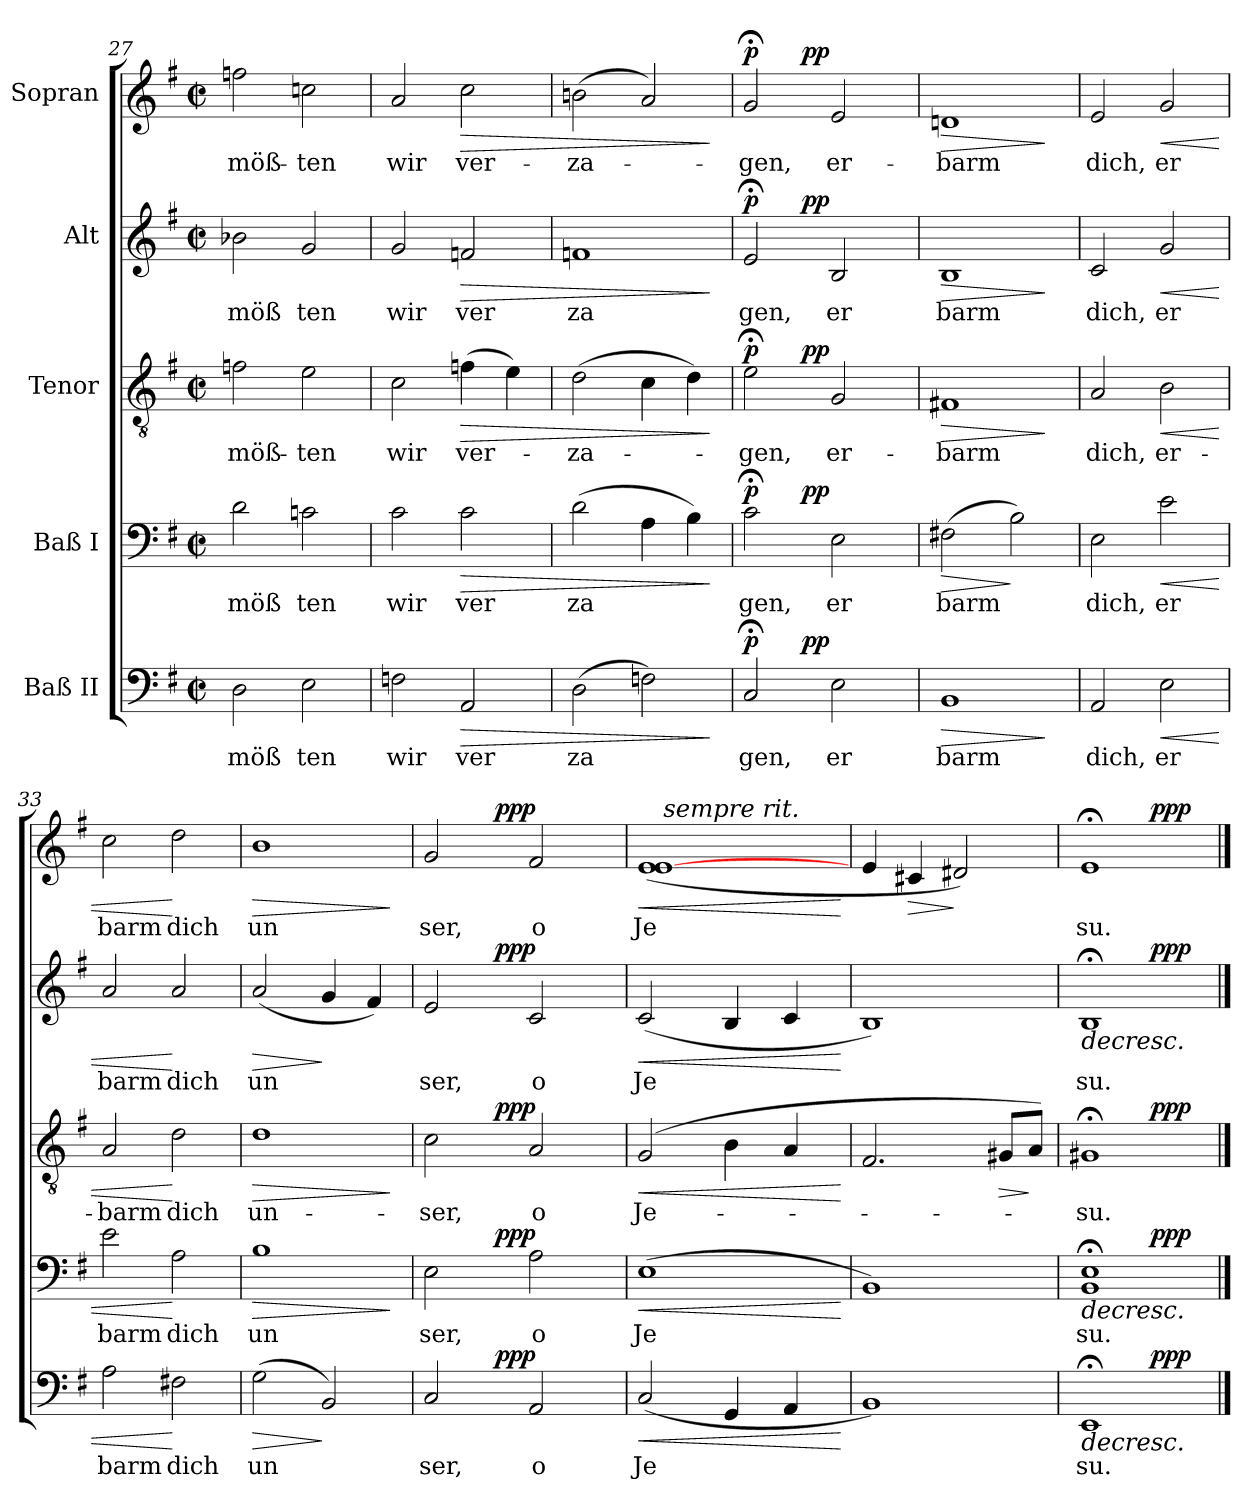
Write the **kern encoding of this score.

**kern	**text	**dynam	**kern	**text	**dynam	**kern	**text	**dynam	**kern	**text	**dynam	**kern	**text	**dynam
*part5	*part5	*part5	*part4	*part4	*part4	*part3	*part3	*part3	*part2	*part2	*part2	*part1	*part1	*part1
*staff5	*staff5	*staff5	*staff4	*staff4	*staff4	*staff3	*staff3	*staff3	*staff2	*staff2	*staff2	*staff1	*staff1	*staff1
*I"Baß II	*	*	*I"Baß I	*	*	*I"Tenor	*	*	*I"Alt	*	*	*I"Sopran	*	*
*clefF4	*	*	*clefF4	*	*	*clefGv2	*	*	*clefG2	*	*	*clefG2	*	*
*k[f#]	*	*	*k[f#]	*	*	*k[f#]	*	*	*k[f#]	*	*	*k[f#]	*	*
*G:	*	*	*G:	*	*	*G:	*	*	*G:	*	*	*G:	*	*
*M2/2	*	*	*M2/2	*	*	*M2/2	*	*	*M2/2	*	*	*M2/2	*	*
*met(c|)	*	*	*met(c|)	*	*	*met(c|)	*	*	*met(c|)	*	*	*met(c|)	*	*
=27	=27	=27	=27	=27	=27	=27	=27	=27	=27	=27	=27	=27	=27	=27
!	!LO:LY:b	!	!	!LO:LY:b	!	!	!LO:LY:b	!	!	!LO:LY:b	!	!	!LO:LY:b	!
2D\	möß	.	2d\	möß	.	2fn\	möß-	.	2b-X\	möß	.	2ffn\	möß-	.
!	!LO:LY:b	!	!	!LO:LY:b	!	!	!LO:LY:b	!	!	!LO:LY:b	!	!	!LO:LY:b	!
2E\	ten	.	2cn\	ten	.	2e\	-ten	.	2g/	ten	.	2ccn\	-ten	.
=28	=28	=28	=28	=28	=28	=28	=28	=28	=28	=28	=28	=28	=28	=28
!	!LO:LY:b	!	!	!LO:LY:b	!	!	!LO:LY:b	!	!	!LO:LY:b	!	!	!LO:LY:b	!
2Fn\	wir	.	2c\	wir	.	2c\	wir	.	2g/	wir	.	2a/	wir	.
!	!LO:LY:b	!LO:HP:b	!	!LO:LY:b	!LO:HP:b	!	!LO:LY:b	!LO:HP:b	!	!LO:LY:b	!LO:HP:b	!	!LO:LY:b	!LO:HP:b
2AA/	ver	>	2c\	ver	>	(>4fn\	ver-	>	2fn/	ver	>	2cc\	ver-	>
.	.	.	.	.	.	4e\)	.	.	.	.	.	.	.	.
=29	=29	=29	=29	=29	=29	=29	=29	=29	=29	=29	=29	=29	=29	=29
!	!LO:LY:b	!	!	!LO:LY:b	!	!	!LO:LY:b	!	!	!LO:LY:b	!	!	!LO:LY:b	!
(>2D\	za	.	(>2d\	za	.	(>2d\	-za-	.	1fn	za	.	(>2bn\	-za-	.
2Fn\)	.	.	4A\	.	.	4c\	.	.	.	.	.	2a/)	.	.
.	.	.	4B\)	.	.	4d\)	.	.	.	.	.	.	.	.
.	.	]	.	.	]	.	.	]	.	.	]	.	.	]
=30	=30	=30	=30	=30	=30	=30	=30	=30	=30	=30	=30	=30	=30	=30
!	!LO:LY:b	!LO:DY:a	!	!LO:LY:b	!LO:DY:a	!	!LO:LY:b	!LO:DY:a	!	!LO:LY:b	!LO:DY:a	!	!LO:LY:b	!LO:DY:a
*^	*	*	*^	*	*	*^	*	*	*^	*	*	*^	*	*
2C;</	4.ryy	gen,	p	2c;<\	4.ryy	gen,	p	2e;<\	4.ryy	-gen,	p	2e;</	4.ryy	gen,	p	2g;</	4.ryy	-gen,	p
!	!	!	!LO:DY:a	!	!	!	!LO:DY:a	!	!	!	!LO:DY:a	!	!	!	!LO:DY:a	!	!	!	!LO:DY:a
.	2ryy	.	pp	.	2ryy	.	pp	.	2ryy	.	pp	.	2ryy	.	pp	.	2ryy	.	pp
!	!	!LO:LY:b	!	!	!	!LO:LY:b	!	!	!	!LO:LY:b	!	!	!	!LO:LY:b	!	!	!	!LO:LY:b	!
2E\	.	er	.	2E\	.	er	.	2G/	.	er-	.	2B/	.	er	.	2e/	.	er-	.
.	8ryy	.	.	.	8ryy	.	.	.	8ryy	.	.	.	8ryy	.	.	.	8ryy	.	.
!!LO:PB:g=z
=31	=31	=31	=31	=31	=31	=31	=31	=31	=31	=31	=31	=31	=31	=31	=31	=31	=31	=31	=31
!	!	!LO:LY:b	!LO:HP:b	!	!	!LO:LY:b	!LO:HP:b	!	!	!LO:LY:b	!LO:HP:b	!	!	!LO:LY:b	!LO:HP:b	!	!	!LO:LY:b	!LO:HP:b
*v	*v	*	*	*	*	*	*	*v	*v	*	*	*v	*v	*	*	*v	*v	*	*
*	*	*	*v	*v	*	*	*	*	*	*	*	*	*	*	*
1BB	barm	>	(>2F#X\	barm	>	1F#X	-barm	>	1B	barm	>	1dn	-barm	>
.	.	.	2B\)	.	]	.	.	.	.	.	.	.	.	.
.	.	]	.	.	.	.	.	]	.	.	]	.	.	]
=32	=32	=32	=32	=32	=32	=32	=32	=32	=32	=32	=32	=32	=32	=32
!	!LO:LY:b	!	!	!LO:LY:b	!	!	!LO:LY:b	!	!	!LO:LY:b	!	!	!LO:LY:b	!
2AA/	dich,	.	2E\	dich,	.	2A/	dich,	.	2c/	dich,	.	2e/	dich,	.
!	!LO:LY:b	!LO:HP:b	!	!LO:LY:b	!LO:HP:b	!	!LO:LY:b	!LO:HP:b	!	!LO:LY:b	!LO:HP:b	!	!LO:LY:b	!LO:HP:b
2E\	er	<	2e\	er	<	2B\	er-	<	2g/	er	<	2g/	er	<
=33	=33	=33	=33	=33	=33	=33	=33	=33	=33	=33	=33	=33	=33	=33
!	!LO:LY:b	!	!	!LO:LY:b	!	!	!LO:LY:b	!	!	!LO:LY:b	!	!	!LO:LY:b	!
2A\	barm	.	2e\	barm	.	2A/	-barm	.	2a/	barm	.	2cc\	barm	.
!	!LO:LY:b	!	!	!LO:LY:b	!	!	!LO:LY:b	!	!	!LO:LY:b	!	!	!LO:LY:b	!
2F#X\	dich	[	2A\	dich	[	2d\	dich	[	2a/	dich	[	2dd\	dich	[
=34	=34	=34	=34	=34	=34	=34	=34	=34	=34	=34	=34	=34	=34	=34
!	!LO:LY:b	!LO:HP:b	!	!LO:LY:b	!LO:HP:b	!	!LO:LY:b	!LO:HP:b	!	!LO:LY:b	!LO:HP:b	!	!LO:LY:b	!LO:HP:b
(>2G\	un	>	1B	un	>	1d	un-	>	(<2a/	un	>	1b	un	>
2BB/)	.	]	.	.	.	.	.	.	4g/	.	]	.	.	.
.	.	.	.	.	.	.	.	.	4f#/)	.	.	.	.	.
.	.	.	.	.	]	.	.	]	.	.	.	.	.	]
=35	=35	=35	=35	=35	=35	=35	=35	=35	=35	=35	=35	=35	=35	=35
!	!LO:LY:b	!	!	!LO:LY:b	!	!	!LO:LY:b	!	!	!LO:LY:b	!	!	!LO:LY:b	!
*^	*	*	*^	*	*	*^	*	*	*^	*	*	*^	*	*
2C/	4ryy	ser,	.	2E\	4ryy	ser,	.	2c\	4ryy	-ser,	.	2e/	4ryy	ser,	.	2g/	4ryy	ser,	.
.	16.ryy	.	.	.	16.ryy	.	.	.	16.ryy	.	.	.	16.ryy	.	.	.	16.ryy	.	.
!	!	!	!LO:DY:a	!	!	!	!LO:DY:a	!	!	!	!LO:DY:a	!	!	!	!LO:DY:a	!	!	!	!LO:DY:a
.	2ryy	.	ppp	.	2ryy	.	ppp	.	2ryy	.	ppp	.	2ryy	.	ppp	.	2ryy	.	ppp
!	!	!LO:LY:b	!	!	!	!LO:LY:b	!	!	!	!LO:LY:b	!	!	!	!LO:LY:b	!	!	!	!LO:LY:b	!
2AA/	.	o	.	2A\	.	o	.	2A/	.	o	.	2c/	.	o	.	2f#/	.	o	.
.	8ryy	.	.	.	8ryy	.	.	.	8ryy	.	.	.	8ryy	.	.	.	8ryy	.	.
.	32ryy	.	.	.	32ryy	.	.	.	32ryy	.	.	.	32ryy	.	.	.	32ryy	.	.
=36	=36	=36	=36	=36	=36	=36	=36	=36	=36	=36	=36	=36	=36	=36	=36	=36	=36	=36	=36
!	!	!LO:LY:b	!LO:HP:b	!	!	!LO:LY:b	!LO:HP:b	!	!	!LO:LY:b	!LO:HP:b	!	!	!LO:LY:b	!LO:HP:b	!	!	!LO:LY:b	!LO:HP:b
*v	*v	*	*	*	*	*	*	*v	*v	*	*	*v	*v	*	*	*	*	*	*
*	*	*	*v	*v	*	*	*	*	*	*	*	*	*	*	*	*
(<2C/	Je	<	(>1E	Je	<	(>2G/	Je-	<	(<2c/	Je	<	(<1e [<1e	16.ryy	Je	<
!	!	!	!	!	!	!	!	!	!	!	!	!	!LO:TX:a:i:t=sempre rit.	!	!
.	.	.	.	.	.	.	.	.	.	.	.	.	2ryy	.	.
4GG/	.	.	.	.	.	4B\	.	.	4B/	.	.	.	.	.	.
.	.	.	.	.	.	.	.	.	.	.	.	.	4ryy	.	.
4AA/	.	.	.	.	.	4A/	.	.	4c/	.	.	.	.	.	.
.	.	.	.	.	.	.	.	.	.	.	.	.	8ryy	.	.
.	.	.	.	.	.	.	.	.	.	.	.	.	32ryy	.	.
.	.	[	.	.	[	.	.	[	.	.	[	.	.	.	[
*	*	*	*	*	*	*	*	*	*	*	*	*v	*v	*	*
=37	=37	=37	=37	=37	=37	=37	=37	=37	=37	=37	=37	=37	=37	=37
1BB)	.	.	1BB)	.	.	2.F#/	.	.	1B)	.	.	4e/	.	.
!	!	!	!	!	!	!	!	!	!	!	!	!	!	!LO:HP:b
.	.	.	.	.	.	.	.	.	.	.	.	4c#X/	.	>
.	.	.	.	.	.	.	.	.	.	.	.	2d#X/)	.	]
!	!	!	!	!	!	!	!	!LO:HP:b	!	!	!	!	!	!
.	.	.	.	.	.	8G#X/L	.	>	.	.	.	.	.	.
.	.	.	.	.	.	8A/J)	.	]	.	.	.	.	.	.
=38	=38	=38	=38	=38	=38	=38	=38	=38	=38	=38	=38	=38	=38	=38
!	!LO:LY:b	!LO:HP:b	!	!LO:LY:b	!LO:HP:b	!	!LO:LY:b	!	!	!LO:LY:b	!LO:HP:b	!	!LO:LY:b	!
*^	*	*	*^	*	*	*^	*	*	*^	*	*	*^	*	*
1EE;	2ryy	su.	>	1BB;< 1E;<	2ryy	su.	>	1G#X;<	2ryy	-su.	.	1B;	2ryy	su.	>	1e;	2ryy	su.	.
!	!	!	!LO:DY:a	!	!	!	!LO:DY:a	!	!	!	!LO:DY:a	!	!	!	!LO:DY:a	!	!	!	!LO:DY:a
.	2ryy	.	ppp	.	2ryy	.	ppp	.	2ryy	.	ppp	.	2ryy	.	ppp	.	2ryy	.	ppp
.	.	.	]	.	.	.	]	.	.	.	.	.	.	.	]	.	.	.	.
*v	*v	*	*	*	*	*	*	*v	*v	*	*	*v	*v	*	*	*v	*v	*	*
*	*	*	*v	*v	*	*	*	*	*	*	*	*	*	*	*
==	==	==	==	==	==	==	==	==	==	==	==	==	==	==
*-	*-	*-	*-	*-	*-	*-	*-	*-	*-	*-	*-	*-	*-	*-
